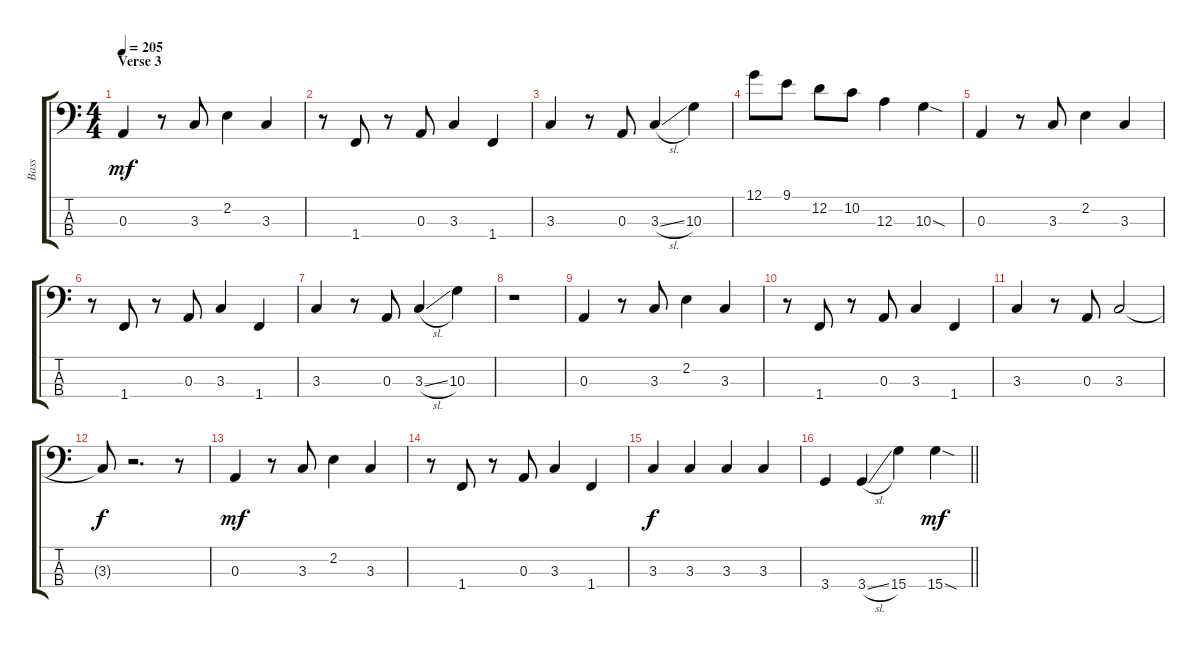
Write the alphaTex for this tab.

\track ("Bass" "Bass") {instrument electricbassfinger}
\staff {score tabs}
\tuning (G2 D2 A1 E1) {hide}
\ts (4 4)
\section ("" "Verse 3")
\tempo 205
\clef f4
\ks c
0.3.4{dy mf} r.8 3.3.8 2.2.4 3.3.4 |
r.8 1.4.8 r.8 0.3.8 3.3.4 1.4.4 |
3.3.4 r.8 0.3.8 3.3{sl}.4 10.3.4 |
12.1.8 9.1.8 12.2.8 10.2.8 12.3.4 10.3{sod}.4 |
0.3.4 r.8 3.3.8 2.2.4 3.3.4 |
r.8 1.4.8 r.8 0.3.8 3.3.4 1.4.4 |
3.3.4 r.8 0.3.8 3.3{sl}.4 10.3.4 |
r.1 |
0.3.4 r.8 3.3.8 2.2.4 3.3.4 |
r.8 1.4.8 r.8 0.3.8 3.3.4 1.4.4 |
3.3.4 r.8 0.3.8 3.3.2 |
3.3{t}.8{dy f} r.2{d} r.8 |
0.3.4{dy mf} r.8 3.3.8 2.2.4 3.3.4 |
r.8 1.4.8 r.8 0.3.8 3.3.4 1.4.4 |
3.3.4{dy f} 3.3.4 3.3.4 3.3.4 |
\barLineRight lightlight
3.4.4 3.4{sl}.4 15.4.4 15.4{sod}.4{dy mf}
